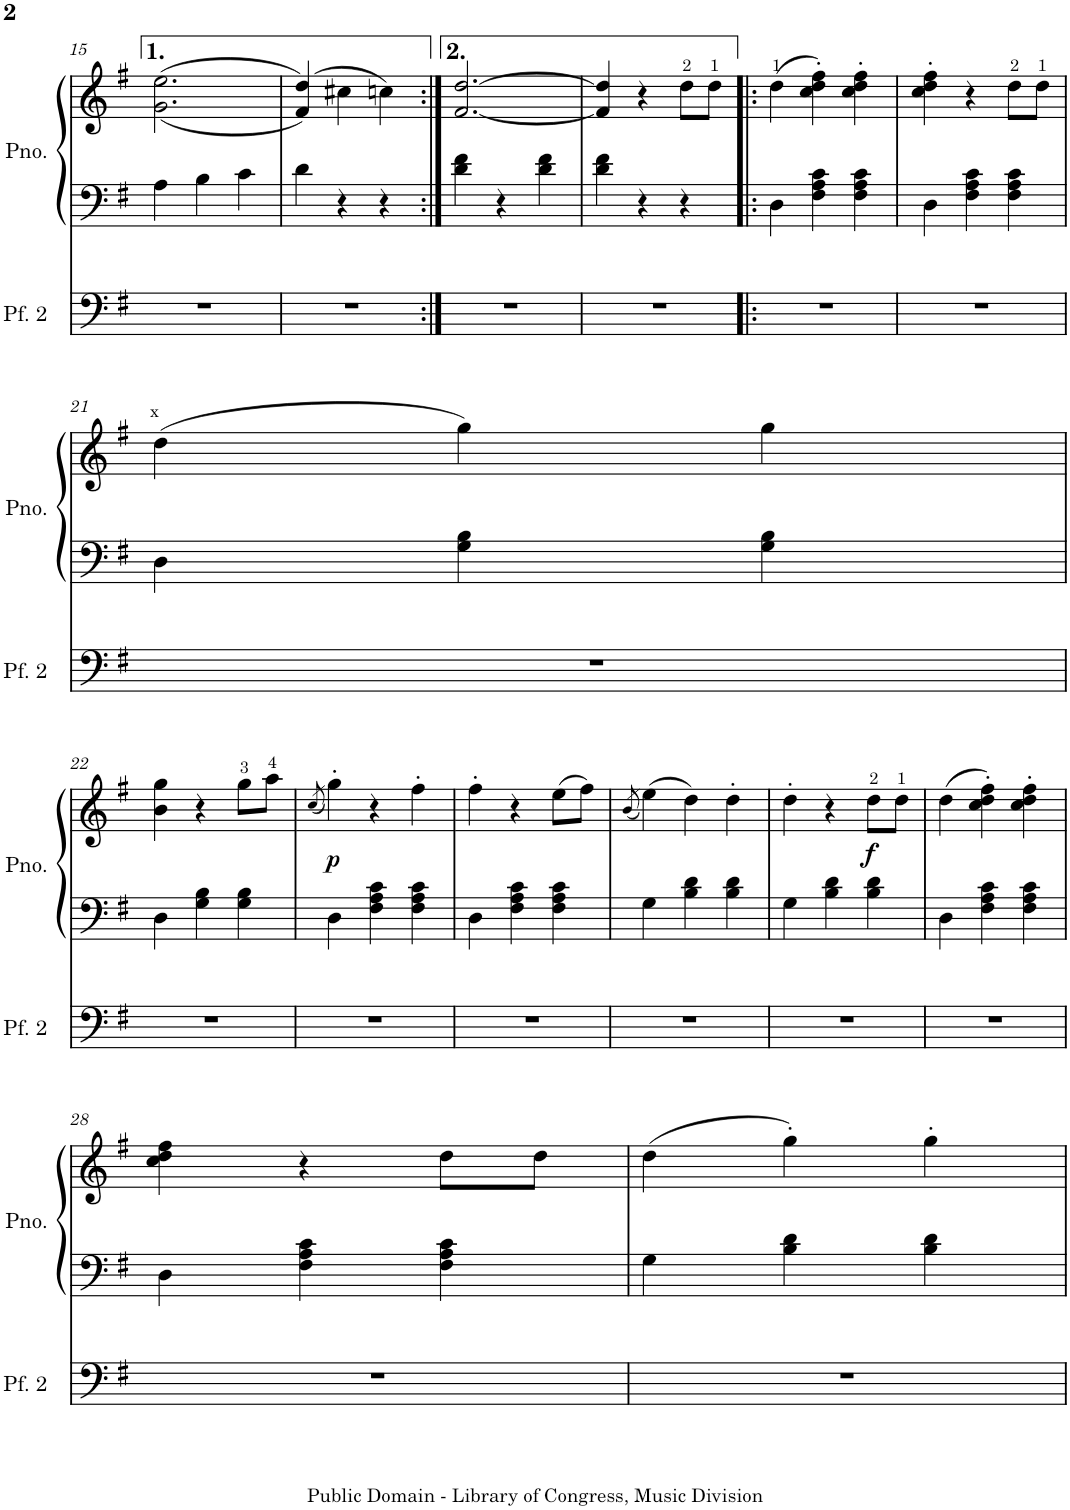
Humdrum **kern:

**kern	**kern	**kern	**dynam
*part2	*part1	*part1	*part1
*staff3	*staff2	*staff1	*staff1/2
*I"Piano 2	*I"Piano	*	*
*	*I'Pno.	*	*
!!LO:PB:g=z
*clefF4	*clefF4	*clefG2	*
*k[f#]	*k[f#]	*k[f#]	*
*M3/4	*M3/4	*M3/4	*
=15	=15	=15	=15
2.r	4A\	((<2.g\ 2.ee\	.
.	4B\	.	.
.	4c\	.	.
=16	=16	=16	=16
2.r	4d\	(4f#/ 4dd/))	.
.	4r	4cc#X\	.
.	4r	4ccn\)	.
=17:|!	=17:|!	=17:|!	=17:|!
2.r	4d\ 4f#\	[2.f#/ [2.dd/	.
.	4r	.	.
.	4d\ 4f#\	.	.
=18	=18	=18	=18
2.r	4d\ 4f#\	4f#/] 4dd/]	.
.	4r	4r	.
.	4r	8dd\L	.
.	.	8dd\J	.
=19!|:	=19!|:	=19!|:	=19!|:
2.r	4D\	(4dd\	.
.	4F#\ 4A\ 4c\	4cc\' 4dd\' 4ff#\')	.
.	4F#\ 4A\ 4c\	4cc\' 4dd\' 4ff#\'	.
=20	=20	=20	=20
2.r	4D\	4cc\' 4dd\' 4ff#\'	.
.	4F#\ 4A\ 4c\	4r	.
.	4F#\ 4A\ 4c\	8dd\L	.
.	.	8dd\J	.
!!LO:LB:g=z
=21	=21	=21	=21
2.r	4D\	(4dd\	.
.	4G\ 4B\	4gg\)	.
.	4G\ 4B\	4gg\	.
!!LO:LB:g=z
=22	=22	=22	=22
2.r	4D\	4b\ 4gg\	.
.	4G\ 4B\	4r	.
.	4G\ 4B\	8gg\L	.
.	.	8aa\J	.
=23	=23	=23	=23
.	.	(8qcc/	.
!	!	!	!LO:DY:b
2.r	4D\	4gg'\)	p
.	4F#\ 4A\ 4c\	4r	.
.	4F#\ 4A\ 4c\	4ff#'\	.
=24	=24	=24	=24
2.r	4D\	4ff#'\	.
.	4F#\ 4A\ 4c\	4r	.
.	4F#\ 4A\ 4c\	(8ee\L	.
.	.	8ff#\J)	.
=25	=25	=25	=25
.	.	(8qb/	.
2.r	4G\	(4ee\)	.
.	4B\ 4d\	4dd\)	.
.	4B\ 4d\	4dd'\	.
=26	=26	=26	=26
2.r	4G\	4dd'\	.
.	4B\ 4d\	4r	.
!	!	!	!LO:DY:b
.	4B\ 4d\	8dd\L	f
.	.	8dd\J	.
=27	=27	=27	=27
2.r	4D\	(4dd\	.
.	4F#\ 4A\ 4c\	4cc\' 4dd\' 4ff#\')	.
.	4F#\ 4A\ 4c\	4cc\' 4dd\' 4ff#\'	.
!!LO:LB:g=z
=28	=28	=28	=28
2.r	4D\	4cc\ 4dd\ 4ff#\	.
.	4F#\ 4A\ 4c\	4r	.
.	4F#\ 4A\ 4c\	8dd\L	.
.	.	8dd\J	.
=29	=29	=29	=29
2.r	4G\	(4dd\	.
.	4B\ 4d\	4gg'\)	.
.	4B\ 4d\	4gg'\	.
=	=	=	=
*-	*-	*-	*-
